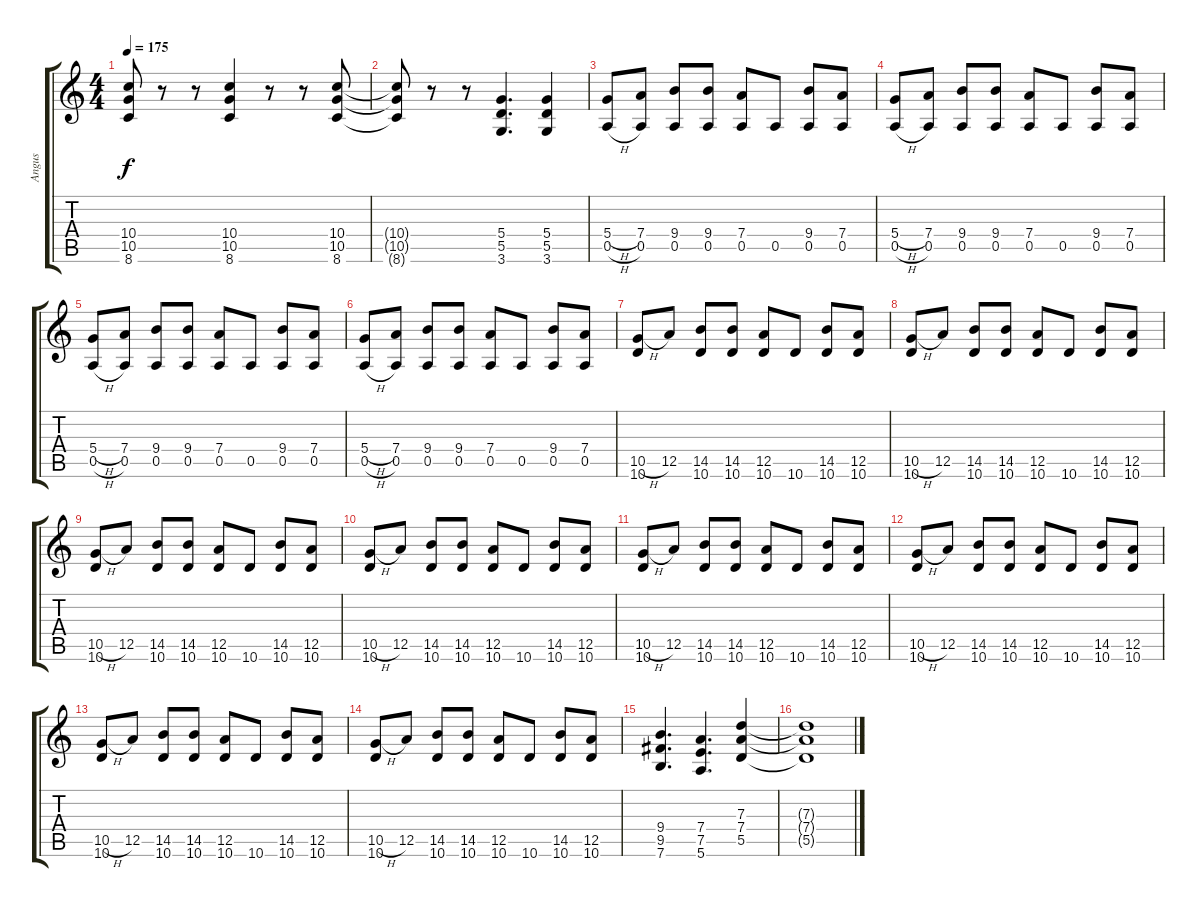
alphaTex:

\track ("Angus" "Angus") {instrument distortionguitar}
\staff {score tabs}
\tuning (E4 B3 G3 D3 A2 E2) {hide}
\ts (4 4)
\tempo 175
\clef g2
\ks c
(10.4{t} 10.5{t} 8.6{t}).8{dy f} r.8 r.8 (10.4 10.5 8.6).4 r.8 r.8 (10.4 10.5 8.6).8 |
(10.4{t} 10.5{t} 8.6{t}).8 r.8 r.8 (5.4 5.5 3.6).4{d} (5.4 5.5 3.6).4 |
(5.4{h} 0.5{h}).8 (7.4 0.5).8 (9.4 0.5).8 (9.4 0.5).8 (7.4 0.5).8 0.5.8 (9.4 0.5).8 (7.4 0.5).8 |
(5.4{h} 0.5{h}).8 (7.4 0.5).8 (9.4 0.5).8 (9.4 0.5).8 (7.4 0.5).8 0.5.8 (9.4 0.5).8 (7.4 0.5).8 |
(5.4{h} 0.5{h}).8 (7.4 0.5).8 (9.4 0.5).8 (9.4 0.5).8 (7.4 0.5).8 0.5.8 (9.4 0.5).8 (7.4 0.5).8 |
(5.4{h} 0.5{h}).8 (7.4 0.5).8 (9.4 0.5).8 (9.4 0.5).8 (7.4 0.5).8 0.5.8 (9.4 0.5).8 (7.4 0.5).8 |
(10.5{h} 10.6).8 12.5.8 (14.5 10.6).8 (14.5 10.6).8 (12.5 10.6).8 10.6.8 (14.5 10.6).8 (12.5 10.6).8 |
(10.5{h} 10.6).8 12.5.8 (14.5 10.6).8 (14.5 10.6).8 (12.5 10.6).8 10.6.8 (14.5 10.6).8 (12.5 10.6).8 |
(10.5{h} 10.6).8 12.5.8 (14.5 10.6).8 (14.5 10.6).8 (12.5 10.6).8 10.6.8 (14.5 10.6).8 (12.5 10.6).8 |
(10.5{h} 10.6).8 12.5.8 (14.5 10.6).8 (14.5 10.6).8 (12.5 10.6).8 10.6.8 (14.5 10.6).8 (12.5 10.6).8 |
(10.5{h} 10.6).8 12.5.8 (14.5 10.6).8 (14.5 10.6).8 (12.5 10.6).8 10.6.8 (14.5 10.6).8 (12.5 10.6).8 |
(10.5{h} 10.6).8 12.5.8 (14.5 10.6).8 (14.5 10.6).8 (12.5 10.6).8 10.6.8 (14.5 10.6).8 (12.5 10.6).8 |
(10.5{h} 10.6).8 12.5.8 (14.5 10.6).8 (14.5 10.6).8 (12.5 10.6).8 10.6.8 (14.5 10.6).8 (12.5 10.6).8 |
(10.5{h} 10.6).8 12.5.8 (14.5 10.6).8 (14.5 10.6).8 (12.5 10.6).8 10.6.8 (14.5 10.6).8 (12.5 10.6).8 |
(9.4 9.5 7.6).4{d} (7.4 7.5 5.6).4{d} (7.3 7.4 5.5).4 |
(7.3{t} 7.4{t} 5.5{t}).1
